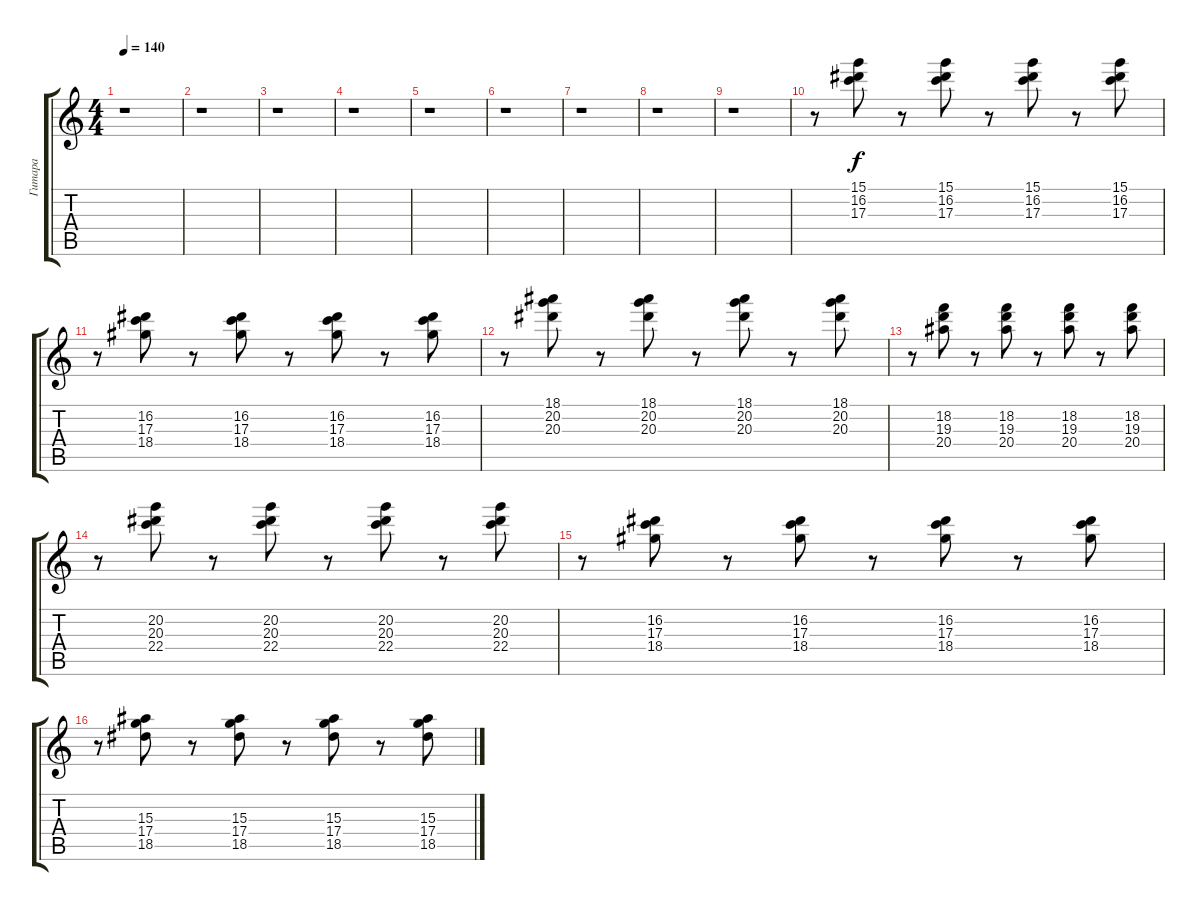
\track ("Гитара" "Гитара") {instrument acousticguitarsteel}
\staff {score tabs}
\tuning (E4 B3 G3 D3 A2 E2) {hide}
\ts (4 4)
\tempo 140
\clef g2
\ks c
r.1{dy f} |
r.1 |
r.1 |
r.1 |
r.1 |
r.1 |
r.1 |
r.1 |
r.1 |
r.8 (15.1 16.2 17.3).8 r.8 (15.1 16.2 17.3).8 r.8 (15.1 16.2 17.3).8 r.8 (15.1 16.2 17.3).8 |
r.8 (16.2 17.3 18.4).8 r.8 (16.2 17.3 18.4).8 r.8 (16.2 17.3 18.4).8 r.8 (16.2 17.3 18.4).8 |
r.8 (18.1 20.2 20.3).8 r.8 (18.1 20.2 20.3).8 r.8 (18.1 20.2 20.3).8 r.8 (18.1 20.2 20.3).8 |
r.8 (18.2 19.3 20.4).8 r.8 (18.2 19.3 20.4).8 r.8 (18.2 19.3 20.4).8 r.8 (18.2 19.3 20.4).8 |
r.8 (20.2 20.3 22.4).8 r.8 (20.2 20.3 22.4).8 r.8 (20.2 20.3 22.4).8 r.8 (20.2 20.3 22.4).8 |
r.8 (16.2 17.3 18.4).8 r.8 (16.2 17.3 18.4).8 r.8 (16.2 17.3 18.4).8 r.8 (16.2 17.3 18.4).8 |
r.8 (15.3 17.4 18.5).8 r.8 (15.3 17.4 18.5).8 r.8 (15.3 17.4 18.5).8 r.8 (15.3 17.4 18.5).8
